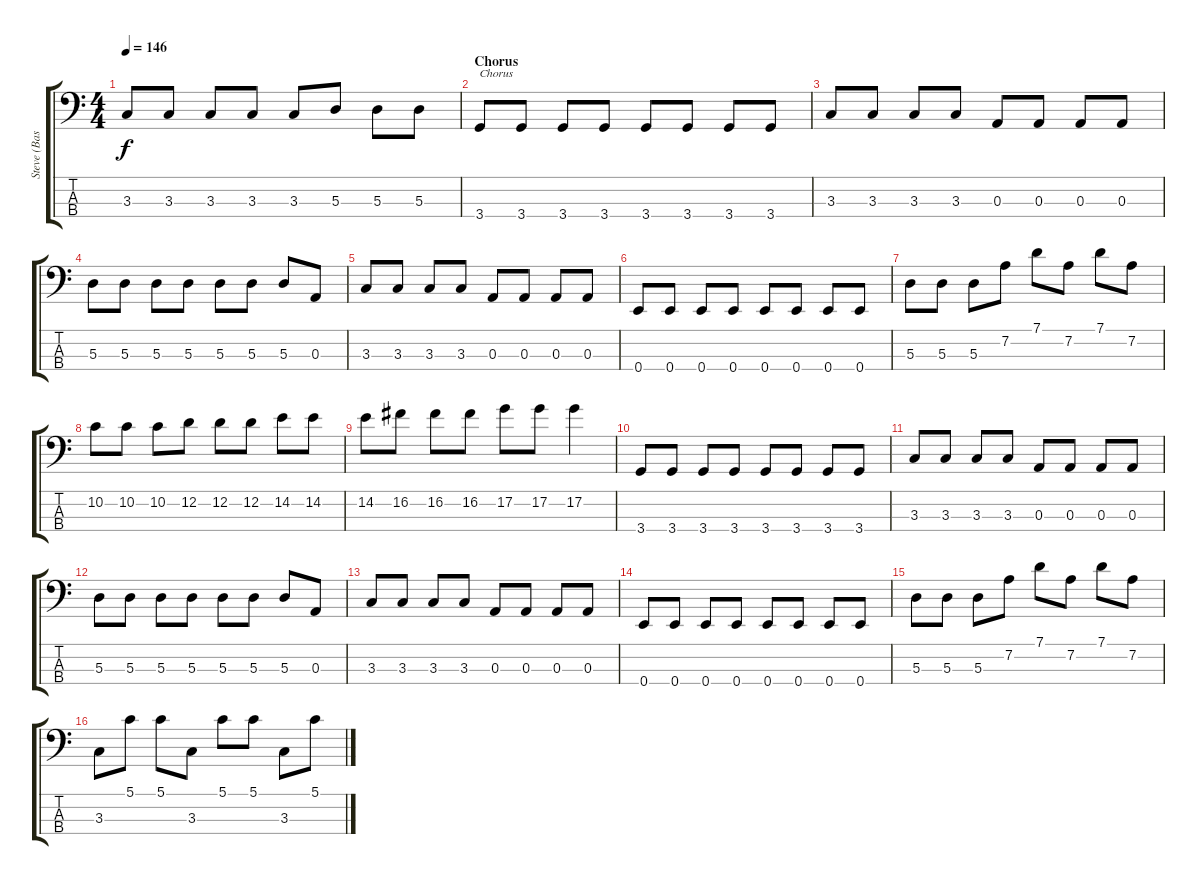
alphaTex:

\track ("Steve (Bass)" "Steve (Bas") {instrument electricbassfinger}
\staff {score tabs}
\tuning (G2 D2 A1 E1) {hide}
\ts (4 4)
\tempo 146
\clef f4
\ks c
3.3.8{dy f} 3.3.8 3.3.8 3.3.8 3.3.8 5.3.8 5.3.8 5.3.8 |
\section ("" "Chorus")
3.4.8{txt "Chorus"} 3.4.8 3.4.8 3.4.8 3.4.8 3.4.8 3.4.8 3.4.8 |
3.3.8 3.3.8 3.3.8 3.3.8 0.3.8 0.3.8 0.3.8 0.3.8 |
5.3.8 5.3.8 5.3.8 5.3.8 5.3.8 5.3.8 5.3.8 0.3.8 |
3.3.8 3.3.8 3.3.8 3.3.8 0.3.8 0.3.8 0.3.8 0.3.8 |
0.4.8 0.4.8 0.4.8 0.4.8 0.4.8 0.4.8 0.4.8 0.4.8 |
5.3.8 5.3.8 5.3.8 7.2.8 7.1.8 7.2.8 7.1.8 7.2.8 |
10.2.8 10.2.8 10.2.8 12.2.8 12.2.8 12.2.8 14.2.8 14.2.8 |
14.2.8 16.2.8 16.2.8 16.2.8 17.2.8 17.2.8 17.2.4 |
3.4.8 3.4.8 3.4.8 3.4.8 3.4.8 3.4.8 3.4.8 3.4.8 |
3.3.8 3.3.8 3.3.8 3.3.8 0.3.8 0.3.8 0.3.8 0.3.8 |
5.3.8 5.3.8 5.3.8 5.3.8 5.3.8 5.3.8 5.3.8 0.3.8 |
3.3.8 3.3.8 3.3.8 3.3.8 0.3.8 0.3.8 0.3.8 0.3.8 |
0.4.8 0.4.8 0.4.8 0.4.8 0.4.8 0.4.8 0.4.8 0.4.8 |
5.3.8 5.3.8 5.3.8 7.2.8 7.1.8 7.2.8 7.1.8 7.2.8 |
3.3.8 5.1.8 5.1.8 3.3.8 5.1.8 5.1.8 3.3.8 5.1.8
